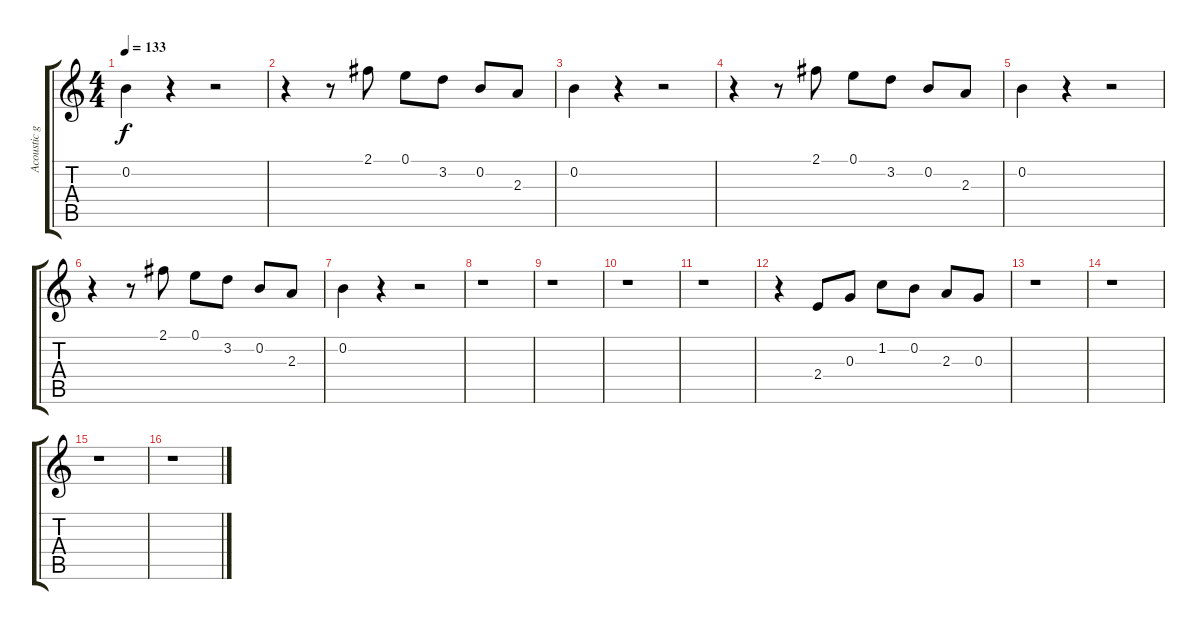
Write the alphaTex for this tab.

\track ("Acoustic guitar" "Acoustic g") {instrument acousticguitarsteel}
\staff {score tabs}
\tuning (E4 B3 G3 D3 A2 E2) {hide}
\ts (4 4)
\tempo 133
\clef g2
\ks c
0.2.4{dy f} r.4 r.2 |
r.4 r.8 2.1.8 0.1.8 3.2.8 0.2.8 2.3.8 |
0.2.4 r.4 r.2 |
r.4 r.8 2.1.8 0.1.8 3.2.8 0.2.8 2.3.8 |
0.2.4 r.4 r.2 |
r.4 r.8 2.1.8 0.1.8 3.2.8 0.2.8 2.3.8 |
0.2.4 r.4 r.2 |
r.1 |
r.1 |
r.1 |
r.1 |
r.4 2.4.8 0.3.8 1.2.8 0.2.8 2.3.8 0.3.8 |
r.1 |
r.1 |
r.1 |
r.1
